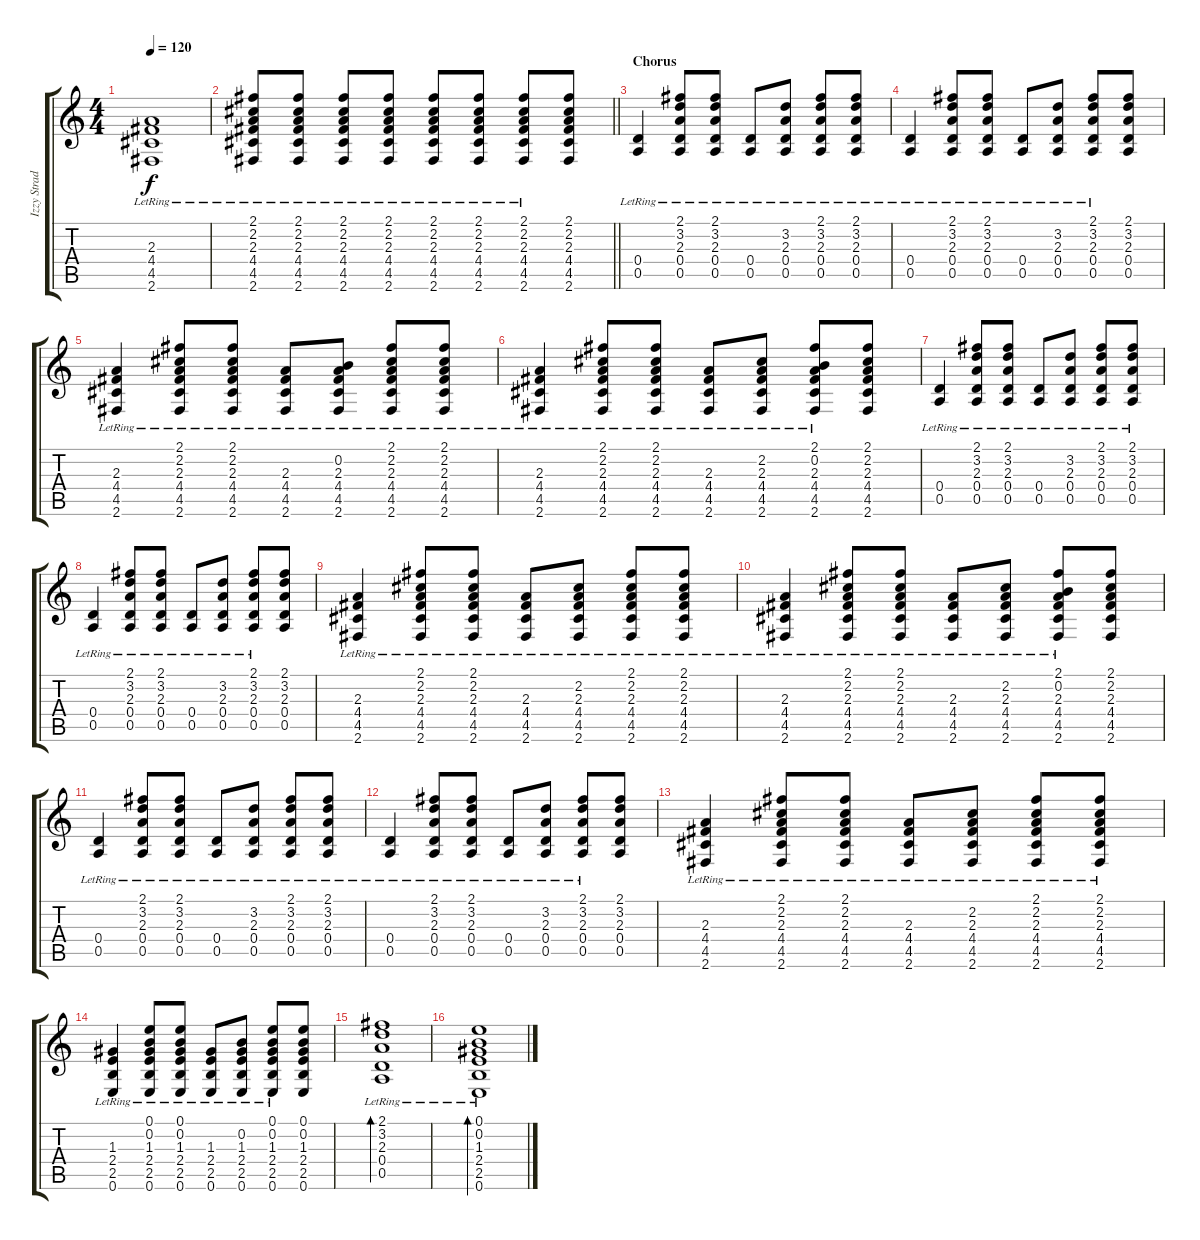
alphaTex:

\track ("Izzy Stradlin - Rhythm guitar" "Izzy Strad") {instrument acousticguitarsteel}
\staff {score tabs}
\tuning (E4 B3 G3 D3 A2 E2) {hide}
\ts (4 4)
\tempo 120
\clef g2
\ks c
(2.3{lr} 4.4{lr} 4.5{lr} 2.6{lr}).1{dy f} |
\barLineRight lightlight
(2.1{lr} 2.2{lr} 2.3{lr} 4.4{lr} 4.5{lr} 2.6{lr}).8 (2.1{lr} 2.2{lr} 2.3{lr} 4.4{lr} 4.5{lr} 2.6{lr}).8 (2.1{lr} 2.2{lr} 2.3{lr} 4.4{lr} 4.5{lr} 2.6{lr}).8 (2.1{lr} 2.2{lr} 2.3{lr} 4.4{lr} 4.5{lr} 2.6{lr}).8 (2.1{lr} 2.2{lr} 2.3{lr} 4.4{lr} 4.5{lr} 2.6{lr}).8 (2.1{lr} 2.2{lr} 2.3{lr} 4.4{lr} 4.5{lr} 2.6{lr}).8 (2.1{lr} 2.2{lr} 2.3{lr} 4.4{lr} 4.5{lr} 2.6{lr}).8 (2.1 2.2 2.3 4.4 4.5 2.6).8 |
\section ("" "Chorus")
(0.4{lr} 0.5{lr}).4 (2.1{lr} 3.2{lr} 2.3{lr} 0.4{lr} 0.5{lr}).8 (2.1{lr} 3.2{lr} 2.3{lr} 0.4{lr} 0.5{lr}).8 (0.4{lr} 0.5{lr}).8 (3.2{lr} 2.3{lr} 0.4{lr} 0.5{lr}).8 (2.1{lr} 3.2{lr} 2.3{lr} 0.4{lr} 0.5{lr}).8 (2.1{lr} 3.2{lr} 2.3{lr} 0.4{lr} 0.5{lr}).8 |
(0.4{lr} 0.5{lr}).4 (2.1{lr} 3.2{lr} 2.3{lr} 0.4{lr} 0.5{lr}).8 (2.1{lr} 3.2{lr} 2.3{lr} 0.4{lr} 0.5{lr}).8 (0.4{lr} 0.5{lr}).8 (3.2{lr} 2.3{lr} 0.4{lr} 0.5{lr}).8 (2.1{lr} 3.2{lr} 2.3{lr} 0.4{lr} 0.5{lr}).8 (2.1 3.2 2.3 0.4 0.5).8 |
(2.3{lr} 4.4{lr} 4.5{lr} 2.6{lr}).4 (2.1{lr} 2.2{lr} 2.3{lr} 4.4{lr} 4.5{lr} 2.6{lr}).8 (2.1{lr} 2.2{lr} 2.3{lr} 4.4{lr} 4.5{lr} 2.6{lr}).8 (2.3{lr} 4.4{lr} 4.5{lr} 2.6{lr}).8 (0.2{lr} 2.3{lr} 4.4{lr} 4.5{lr} 2.6{lr}).8 (2.1{lr} 2.2{lr} 2.3{lr} 4.4{lr} 4.5{lr} 2.6{lr}).8 (2.1{lr} 2.2{lr} 2.3{lr} 4.4{lr} 4.5{lr} 2.6{lr}).8 |
(2.3{lr} 4.4{lr} 4.5{lr} 2.6{lr}).4 (2.1{lr} 2.2{lr} 2.3{lr} 4.4{lr} 4.5{lr} 2.6{lr}).8 (2.1{lr} 2.2{lr} 2.3{lr} 4.4{lr} 4.5{lr} 2.6{lr}).8 (2.3{lr} 4.4{lr} 4.5{lr} 2.6{lr}).8 (2.2{lr} 2.3{lr} 4.4{lr} 4.5{lr} 2.6{lr}).8 (2.1{lr} 0.2{lr} 2.3{lr} 4.4{lr} 4.5{lr} 2.6{lr}).8 (2.1 2.2 2.3 4.4 4.5 2.6).8 |
(0.4{lr} 0.5{lr}).4 (2.1{lr} 3.2{lr} 2.3{lr} 0.4{lr} 0.5{lr}).8 (2.1{lr} 3.2{lr} 2.3{lr} 0.4{lr} 0.5{lr}).8 (0.4{lr} 0.5{lr}).8 (3.2{lr} 2.3{lr} 0.4{lr} 0.5{lr}).8 (2.1{lr} 3.2{lr} 2.3{lr} 0.4{lr} 0.5{lr}).8 (2.1{lr} 3.2{lr} 2.3{lr} 0.4{lr} 0.5{lr}).8 |
(0.4{lr} 0.5{lr}).4 (2.1{lr} 3.2{lr} 2.3{lr} 0.4{lr} 0.5{lr}).8 (2.1{lr} 3.2{lr} 2.3{lr} 0.4{lr} 0.5{lr}).8 (0.4{lr} 0.5{lr}).8 (3.2{lr} 2.3{lr} 0.4{lr} 0.5{lr}).8 (2.1{lr} 3.2{lr} 2.3{lr} 0.4{lr} 0.5{lr}).8 (2.1 3.2 2.3 0.4 0.5).8 |
(2.3{lr} 4.4{lr} 4.5{lr} 2.6{lr}).4 (2.1{lr} 2.2{lr} 2.3{lr} 4.4{lr} 4.5{lr} 2.6{lr}).8 (2.1{lr} 2.2{lr} 2.3{lr} 4.4{lr} 4.5{lr} 2.6{lr}).8 (2.3{lr} 4.4{lr} 4.5{lr} 2.6{lr}).8 (2.2{lr} 2.3{lr} 4.4{lr} 4.5{lr} 2.6{lr}).8 (2.1{lr} 2.2{lr} 2.3{lr} 4.4{lr} 4.5{lr} 2.6{lr}).8 (2.1{lr} 2.2{lr} 2.3{lr} 4.4{lr} 4.5{lr} 2.6{lr}).8 |
(2.3{lr} 4.4{lr} 4.5{lr} 2.6{lr}).4 (2.1{lr} 2.2{lr} 2.3{lr} 4.4{lr} 4.5{lr} 2.6{lr}).8 (2.1{lr} 2.2{lr} 2.3{lr} 4.4{lr} 4.5{lr} 2.6{lr}).8 (2.3{lr} 4.4{lr} 4.5{lr} 2.6{lr}).8 (2.2{lr} 2.3{lr} 4.4{lr} 4.5{lr} 2.6{lr}).8 (2.1{lr} 0.2{lr} 2.3{lr} 4.4{lr} 4.5{lr} 2.6{lr}).8 (2.1 2.2 2.3 4.4 4.5 2.6).8 |
(0.4{lr} 0.5{lr}).4 (2.1{lr} 3.2{lr} 2.3{lr} 0.4{lr} 0.5{lr}).8 (2.1{lr} 3.2{lr} 2.3{lr} 0.4{lr} 0.5{lr}).8 (0.4{lr} 0.5{lr}).8 (3.2{lr} 2.3{lr} 0.4{lr} 0.5{lr}).8 (2.1{lr} 3.2{lr} 2.3{lr} 0.4{lr} 0.5{lr}).8 (2.1{lr} 3.2{lr} 2.3{lr} 0.4{lr} 0.5{lr}).8 |
(0.4{lr} 0.5{lr}).4 (2.1{lr} 3.2{lr} 2.3{lr} 0.4{lr} 0.5{lr}).8 (2.1{lr} 3.2{lr} 2.3{lr} 0.4{lr} 0.5{lr}).8 (0.4{lr} 0.5{lr}).8 (3.2{lr} 2.3{lr} 0.4{lr} 0.5{lr}).8 (2.1{lr} 3.2{lr} 2.3{lr} 0.4{lr} 0.5{lr}).8 (2.1 3.2 2.3 0.4 0.5).8 |
(2.3{lr} 4.4{lr} 4.5{lr} 2.6{lr}).4 (2.1{lr} 2.2{lr} 2.3{lr} 4.4{lr} 4.5{lr} 2.6{lr}).8 (2.1{lr} 2.2{lr} 2.3{lr} 4.4{lr} 4.5{lr} 2.6{lr}).8 (2.3{lr} 4.4{lr} 4.5{lr} 2.6{lr}).8 (2.2{lr} 2.3{lr} 4.4{lr} 4.5{lr} 2.6{lr}).8 (2.1{lr} 2.2{lr} 2.3{lr} 4.4{lr} 4.5{lr} 2.6{lr}).8 (2.1{lr} 2.2{lr} 2.3{lr} 4.4{lr} 4.5{lr} 2.6{lr}).8 |
(1.3{lr} 2.4{lr} 2.5{lr} 0.6{lr}).4 (0.1{lr} 0.2{lr} 1.3{lr} 2.4{lr} 2.5{lr} 0.6{lr}).8 (0.1{lr} 0.2{lr} 1.3{lr} 2.4{lr} 2.5{lr} 0.6{lr}).8 (1.3{lr} 2.4{lr} 2.5{lr} 0.6{lr}).8 (0.2{lr} 1.3{lr} 2.4{lr} 2.5{lr} 0.6{lr}).8 (0.1{lr} 0.2{lr} 1.3{lr} 2.4{lr} 2.5{lr} 0.6{lr}).8 (0.1 0.2 1.3 2.4 2.5 0.6).8 |
(2.1{lr} 3.2{lr} 2.3{lr} 0.4{lr} 0.5{lr}).1{bd 120} |
(0.1{lr} 0.2{lr} 1.3{lr} 2.4{lr} 2.5{lr} 0.6{lr}).1{bd 120}
